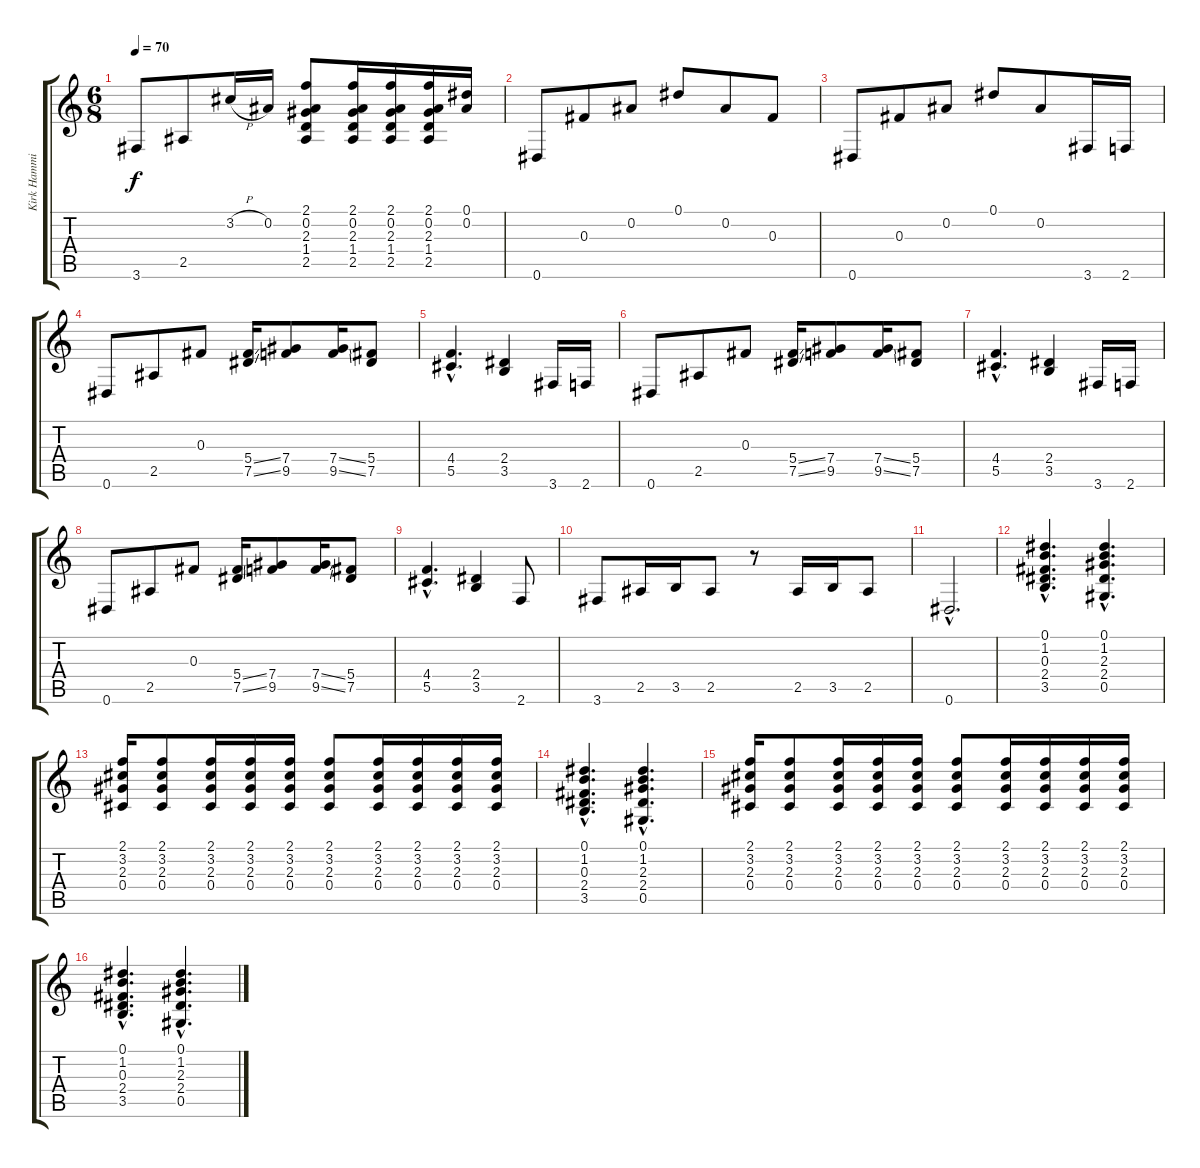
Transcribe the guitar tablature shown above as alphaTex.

\track ("Kirk Hammit" "Kirk Hammi") {instrument electricguitarclean}
\staff {score tabs}
\tuning (Eb4 Bb3 Gb3 Db3 Ab2 Eb2) {hide}
\ts (6 8)
\tempo 70
\clef g2
\ks c
3.6.8{dy f} 2.5.8 3.2{h}.16 0.2.16 (2.1 0.2 2.3 1.4 2.5).8 (2.1 0.2 2.3 1.4 2.5).16 (2.1 0.2 2.3 1.4 2.5).16 (2.1 0.2 2.3 1.4 2.5).16 (0.1 0.2).16 |
0.6.8 0.3.8 0.2.8 0.1.8 0.2.8 0.3.8 |
0.6.8 0.3.8 0.2.8 0.1.8 0.2.8 3.6.16 2.6.16 |
0.6.8 2.5.8 0.3.8 (5.4{ss} 7.5{ss}).16 (7.4 9.5).8 (7.4{ss} 9.5{ss}).16 (5.4 7.5).8 |
(4.4{hac} 5.5{hac}).4{d} (2.4 3.5).4 3.6.16 2.6.16 |
0.6.8 2.5.8 0.3.8 (5.4{ss} 7.5{ss}).16 (7.4 9.5).8 (7.4{ss} 9.5{ss}).16 (5.4 7.5).8 |
(4.4{hac} 5.5{hac}).4{d} (2.4 3.5).4 3.6.16 2.6.16 |
0.6.8 2.5.8 0.3.8 (5.4{ss} 7.5{ss}).16 (7.4 9.5).8 (7.4{ss} 9.5{ss}).16 (5.4 7.5).8 |
(4.4{hac} 5.5{hac}).4{d} (2.4 3.5).4 2.6.8 |
3.6.8 2.5.16 3.5.16 2.5.8 r.8 2.5.16 3.5.16 2.5.8 |
0.6{hac}.2{d} |
(0.1{hac} 1.2{hac} 0.3{hac} 2.4{hac} 3.5{hac}).4{d} (0.1{hac} 1.2{hac} 2.3{hac} 2.4{hac} 0.5{hac}).4{d} |
(2.1 3.2 2.3 0.4).16 (2.1 3.2 2.3 0.4).8 (2.1 3.2 2.3 0.4).16 (2.1 3.2 2.3 0.4).16 (2.1 3.2 2.3 0.4).16 (2.1 3.2 2.3 0.4).8 (2.1 3.2 2.3 0.4).16 (2.1 3.2 2.3 0.4).16 (2.1 3.2 2.3 0.4).16 (2.1 3.2 2.3 0.4).16 |
(0.1{hac} 1.2{hac} 0.3{hac} 2.4{hac} 3.5{hac}).4{d} (0.1{hac} 1.2{hac} 2.3{hac} 2.4{hac} 0.5{hac}).4{d} |
(2.1 3.2 2.3 0.4).16 (2.1 3.2 2.3 0.4).8 (2.1 3.2 2.3 0.4).16 (2.1 3.2 2.3 0.4).16 (2.1 3.2 2.3 0.4).16 (2.1 3.2 2.3 0.4).8 (2.1 3.2 2.3 0.4).16 (2.1 3.2 2.3 0.4).16 (2.1 3.2 2.3 0.4).16 (2.1 3.2 2.3 0.4).16 |
(0.1{hac} 1.2{hac} 0.3{hac} 2.4{hac} 3.5{hac}).4{d} (0.1{hac} 1.2{hac} 2.3{hac} 2.4{hac} 0.5{hac}).4{d}
